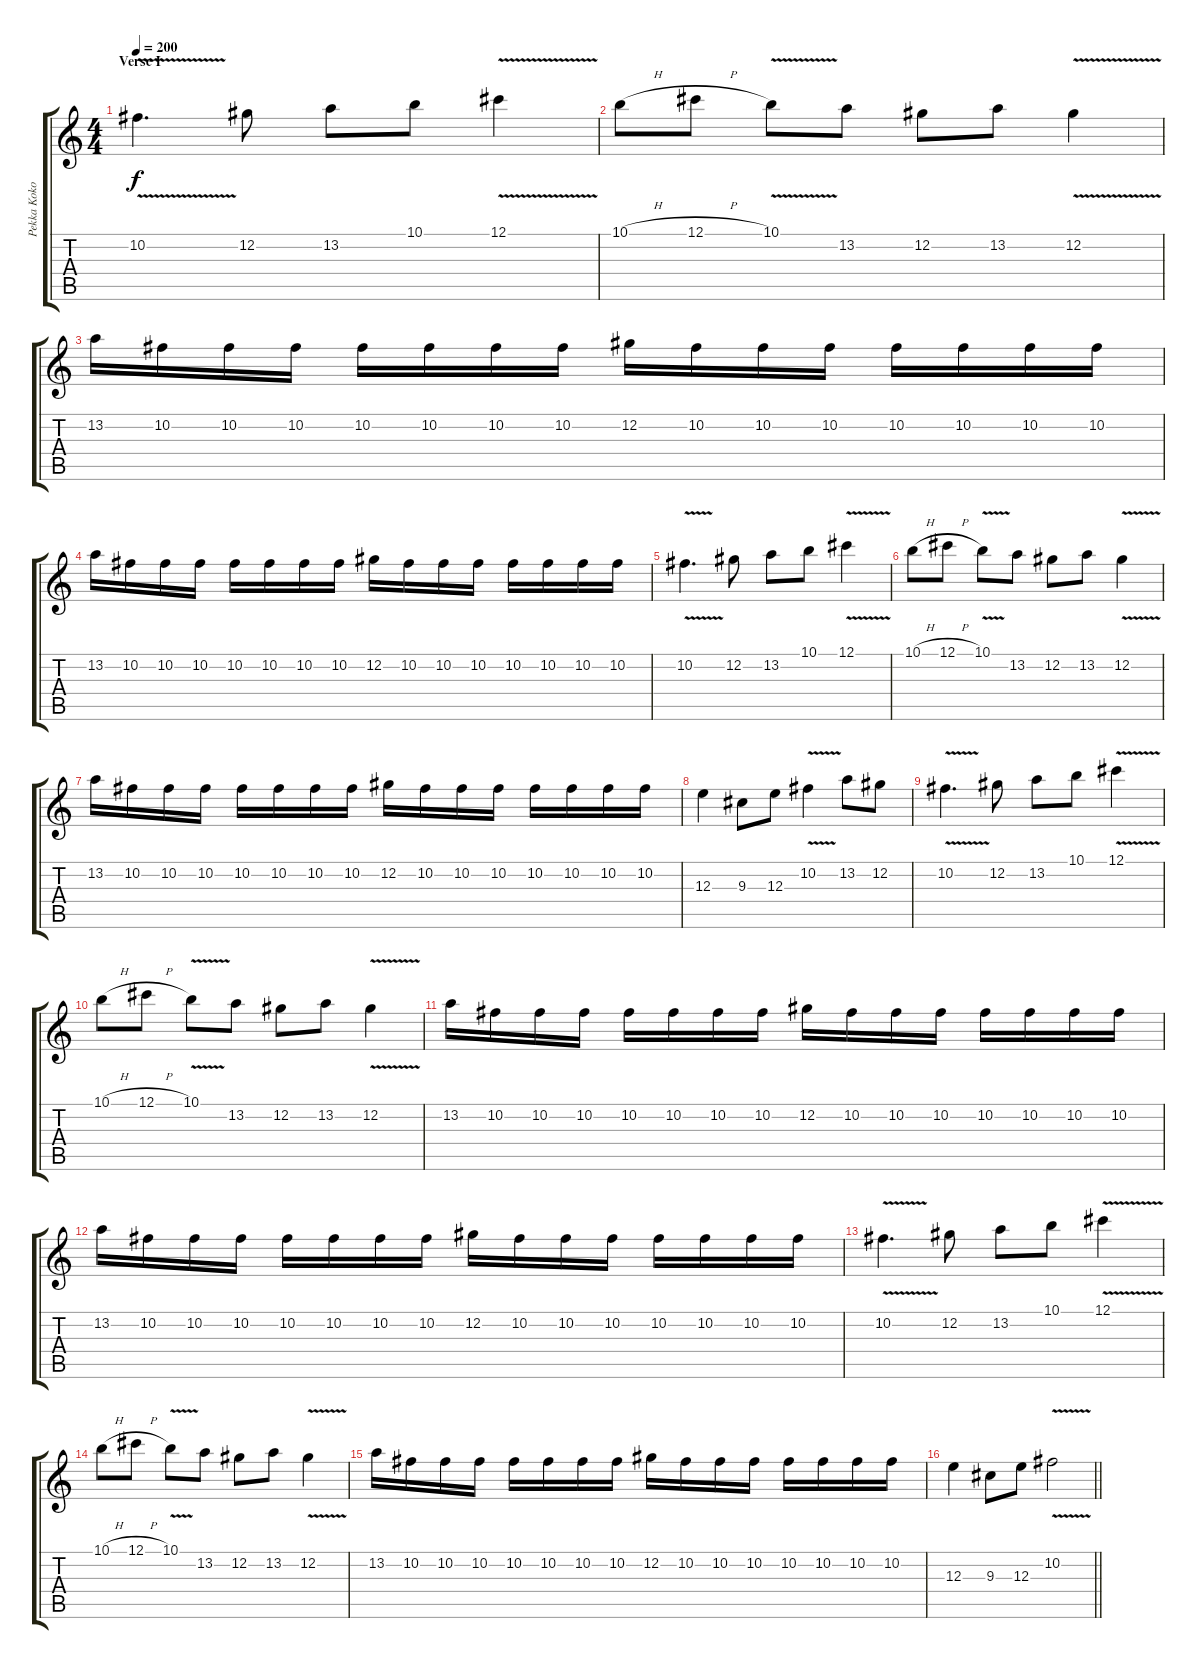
\track ("Pekka Koko" "Pekka Koko") {instrument distortionguitar}
\staff {score tabs}
\tuning (Db4 Ab3 E3 B2 Gb2 Db2) {hide}
\ts (4 4)
\section ("" "Verse I")
\tempo 200
\clef g2
\ks c
10.2{v}.4{d dy f} 12.2.8 13.2.8 10.1.8 12.1{v}.4 |
10.1{h}.8 12.1{h}.8 10.1{v}.8 13.2.8 12.2.8 13.2.8 12.2{v}.4 |
13.2.16 10.2.16 10.2.16 10.2.16 10.2.16 10.2.16 10.2.16 10.2.16 12.2.16 10.2.16 10.2.16 10.2.16 10.2.16 10.2.16 10.2.16 10.2.16 |
13.2.16 10.2.16 10.2.16 10.2.16 10.2.16 10.2.16 10.2.16 10.2.16 12.2.16 10.2.16 10.2.16 10.2.16 10.2.16 10.2.16 10.2.16 10.2.16 |
10.2{v}.4{d} 12.2.8 13.2.8 10.1.8 12.1{v}.4 |
10.1{h}.8 12.1{h}.8 10.1{v}.8 13.2.8 12.2.8 13.2.8 12.2{v}.4 |
13.2.16 10.2.16 10.2.16 10.2.16 10.2.16 10.2.16 10.2.16 10.2.16 12.2.16 10.2.16 10.2.16 10.2.16 10.2.16 10.2.16 10.2.16 10.2.16 |
12.3.4 9.3.8 12.3.8 10.2{v}.4 13.2.8 12.2.8 |
10.2{v}.4{d} 12.2.8 13.2.8 10.1.8 12.1{v}.4 |
10.1{h}.8 12.1{h}.8 10.1{v}.8 13.2.8 12.2.8 13.2.8 12.2{v}.4 |
13.2.16 10.2.16 10.2.16 10.2.16 10.2.16 10.2.16 10.2.16 10.2.16 12.2.16 10.2.16 10.2.16 10.2.16 10.2.16 10.2.16 10.2.16 10.2.16 |
13.2.16 10.2.16 10.2.16 10.2.16 10.2.16 10.2.16 10.2.16 10.2.16 12.2.16 10.2.16 10.2.16 10.2.16 10.2.16 10.2.16 10.2.16 10.2.16 |
10.2{v}.4{d} 12.2.8 13.2.8 10.1.8 12.1{v}.4 |
10.1{h}.8 12.1{h}.8 10.1{v}.8 13.2.8 12.2.8 13.2.8 12.2{v}.4 |
13.2.16 10.2.16 10.2.16 10.2.16 10.2.16 10.2.16 10.2.16 10.2.16 12.2.16 10.2.16 10.2.16 10.2.16 10.2.16 10.2.16 10.2.16 10.2.16 |
\barLineRight lightlight
12.3.4 9.3.8 12.3.8 10.2{v}.2
